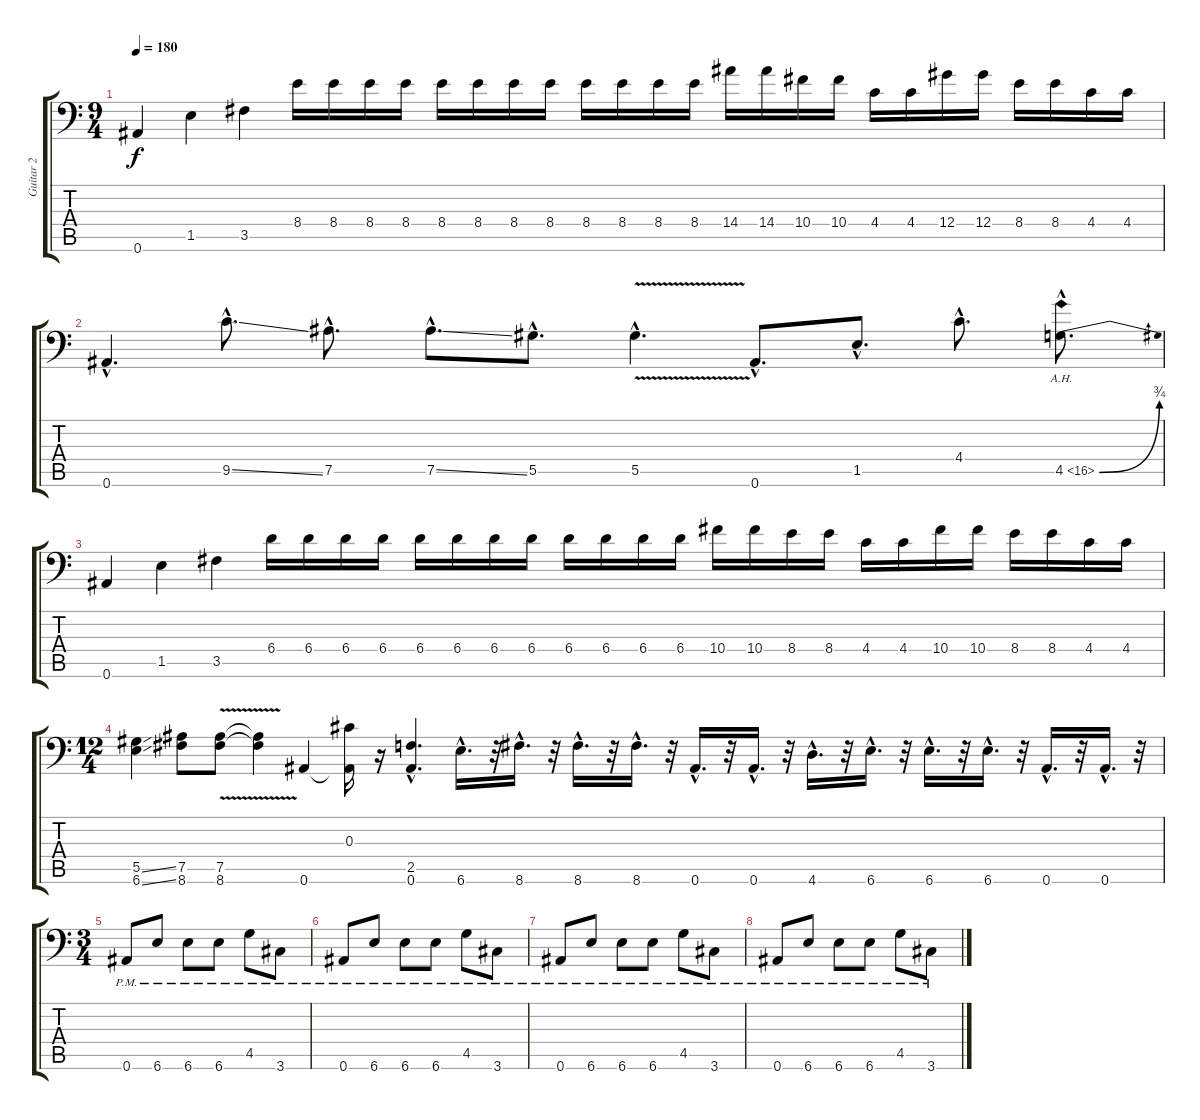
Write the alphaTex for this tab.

\track ("Guitar 2" "Guitar 2") {instrument distortionguitar}
\staff {score tabs}
\tuning (Bb3 F3 Db3 Ab2 Eb2 Bb1) {hide}
\ts (9 4)
\tempo 180
\clef f4
\ks c
0.6.4{dy f} 1.5.4 3.5.4 8.4.16 8.4.16 8.4.16 8.4.16 8.4.16 8.4.16 8.4.16 8.4.16 8.4.16 8.4.16 8.4.16 8.4.16 14.4.16 14.4.16 10.4.16 10.4.16 4.4.16 4.4.16 12.4.16 12.4.16 8.4.16 8.4.16 4.4.16 4.4.16 |
0.6{hac}.4{d} 9.5{ss hac}.8{d} 7.5{hac}.8{d} 7.5{ss hac}.8{d} 5.5{hac}.8{d} 5.5{v hac}.4{d} 0.6{hac}.8{d} 1.5{hac}.8{d} 4.4{hac}.8{d} 4.5{be (bend 0 0 60 3) ah 12 hac}.8{d} |
0.6.4 1.5.4 3.5.4 6.4.16 6.4.16 6.4.16 6.4.16 6.4.16 6.4.16 6.4.16 6.4.16 6.4.16 6.4.16 6.4.16 6.4.16 10.4.16 10.4.16 8.4.16 8.4.16 4.4.16 4.4.16 10.4.16 10.4.16 8.4.16 8.4.16 4.4.16 4.4.16 |
\ts (12 4)
(5.5{ss} 6.6{ss}).4 (7.5 8.6).8 (7.5{v} 8.6{v}).8 (7.5{t} 8.6{t}).4 0.6.4 (0.3 0.6{t}).16 r.16 (2.5{hac} 0.6{hac}).4{d} 6.6{hac}.16{d} r.32 8.6{hac}.16{d} r.32 8.6{hac}.16{d} r.32 8.6{hac}.16{d} r.32 0.6{hac}.16{d} r.32 0.6{hac}.16{d} r.32 4.6{hac}.16{d} r.32 6.6{hac}.16{d} r.32 6.6{hac}.16{d} r.32 6.6{hac}.16{d} r.32 0.6{hac}.16{d} r.32 0.6{hac}.16{d} r.32 |
\ts (3 4)
0.6{pm}.8 6.6{pm}.8 6.6{pm}.8 6.6{pm}.8 4.5{pm}.8 3.6{pm}.8 |
0.6{pm}.8 6.6{pm}.8 6.6{pm}.8 6.6{pm}.8 4.5{pm}.8 3.6{pm}.8 |
0.6{pm}.8 6.6{pm}.8 6.6{pm}.8 6.6{pm}.8 4.5{pm}.8 3.6{pm}.8 |
0.6{pm}.8 6.6{pm}.8 6.6{pm}.8 6.6{pm}.8 4.5{pm}.8 3.6{pm}.8
